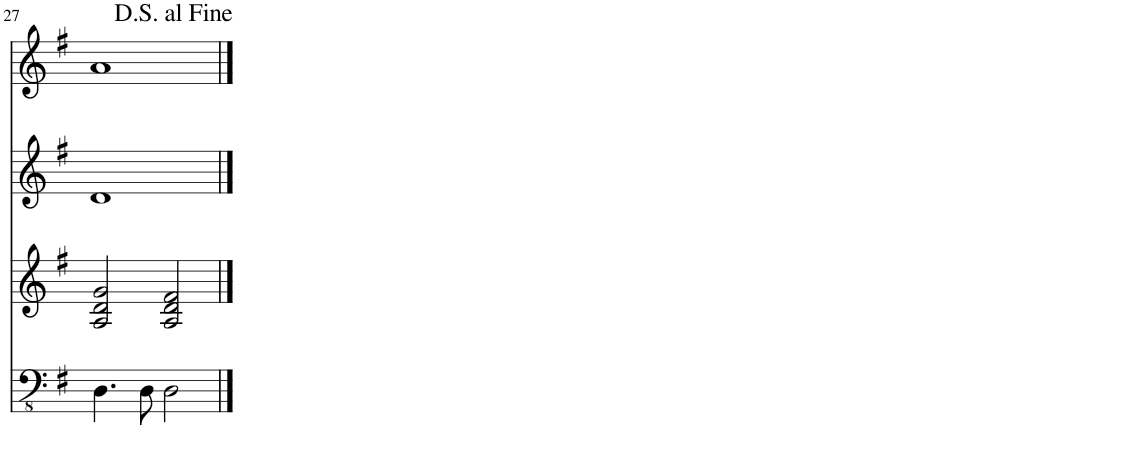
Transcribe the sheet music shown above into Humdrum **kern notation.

**kern	**kern	**kern	**kern
*part4	*part3	*part2	*part1
*staff4	*staff3	*staff2	*staff1
*I"Bass Gitarre	*I"Oboe	*I"Stimme	*I"Stimme
*	*I'Ob	*	*
!!LO:PB:g=z
*clefFv4	*clefG2	*clefG2	*clefG2
*k[f#]	*k[f#]	*k[f#]	*k[f#]
*M4/4	*M4/4	*M4/4	*M4/4
=27	=27	=27	=27
4.DD\	2A/ 2d/ 2g/	1d	1a
8DD\	.	.	.
2DD\	2A/ 2d/ 2f#/	.	.
==	==	==	==
*-	*-	*-	*-
